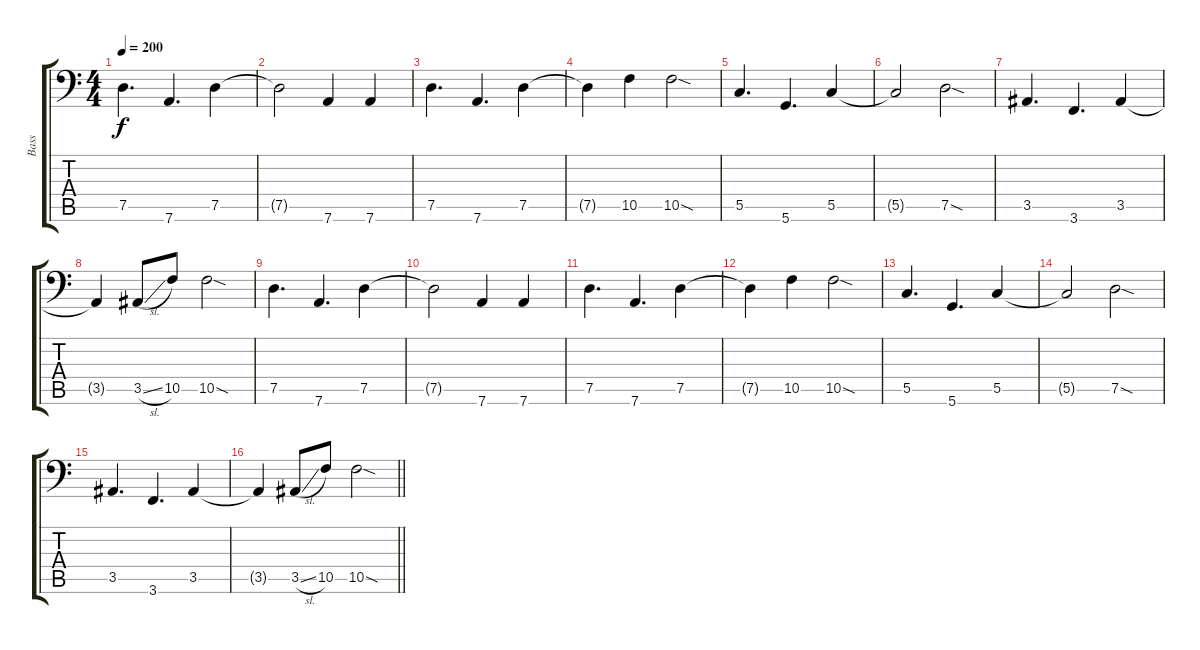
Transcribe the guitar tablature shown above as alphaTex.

\track ("Bass" "Bass") {instrument electricbasspick}
\staff {score tabs}
\tuning (D3 A2 F2 C2 G1 D1) {hide}
\ts (4 4)
\tempo 200
\clef f4
\ks c
7.5.4{d dy f} 7.6.4{d} 7.5.4 |
7.5{t}.2 7.6.4 7.6.4 |
7.5.4{d} 7.6.4{d} 7.5.4 |
7.5{t}.4 10.5.4 10.5{sod}.2 |
5.5.4{d} 5.6.4{d} 5.5.4 |
5.5{t}.2 7.5{sod}.2 |
3.5.4{d} 3.6.4{d} 3.5.4 |
3.5{t}.4 3.5{sl}.8 10.5.8 10.5{sod}.2 |
7.5.4{d} 7.6.4{d} 7.5.4 |
7.5{t}.2 7.6.4 7.6.4 |
7.5.4{d} 7.6.4{d} 7.5.4 |
7.5{t}.4 10.5.4 10.5{sod}.2 |
5.5.4{d} 5.6.4{d} 5.5.4 |
5.5{t}.2 7.5{sod}.2 |
3.5.4{d} 3.6.4{d} 3.5.4 |
\barLineRight lightlight
3.5{t}.4 3.5{sl}.8 10.5.8 10.5{sod}.2
